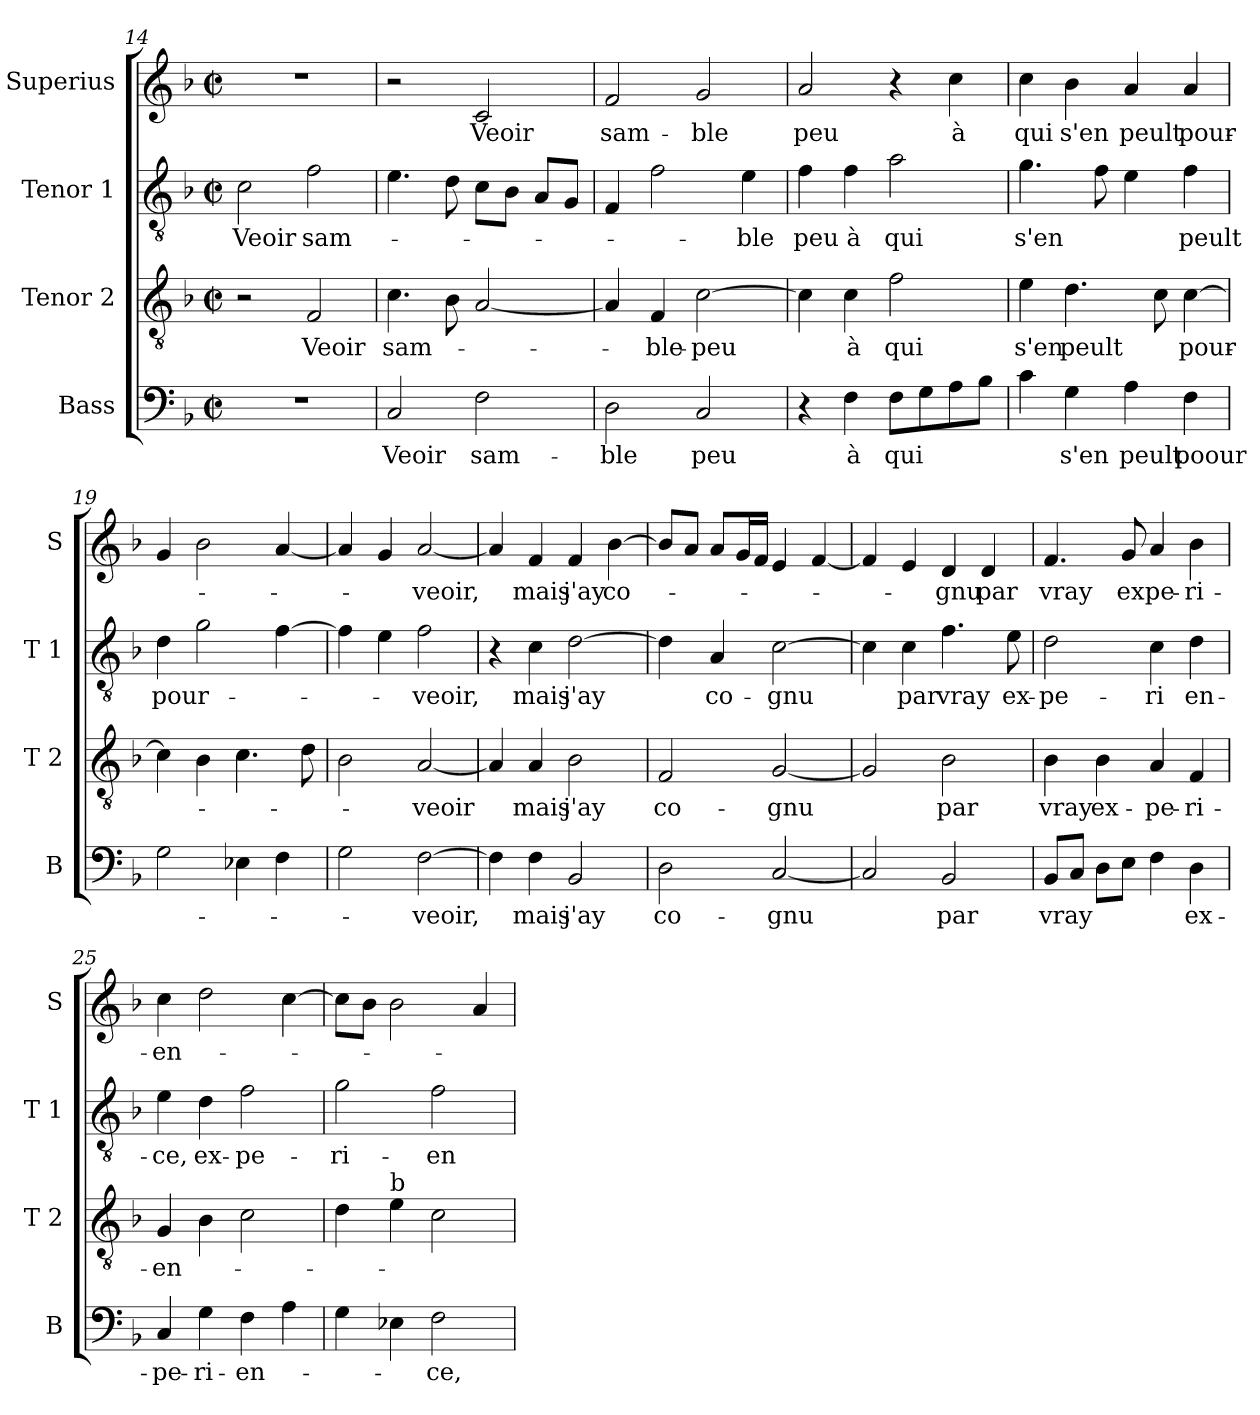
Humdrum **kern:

**kern	**text	**kern	**text	**kern	**text	**kern	**text
*part4	*part4	*part3	*part3	*part2	*part2	*part1	*part1
*staff4	*staff4	*staff3	*staff3	*staff2	*staff2	*staff1	*staff1
*I"Bass	*	*I"Tenor 2	*	*I"Tenor 1	*	*I"Superius	*
*I'B	*	*I'T 2	*	*I'T 1	*	*I'S	*
*clefF4	*	*clefGv2	*	*clefGv2	*	*clefG2	*
*k[b-]	*	*k[b-]	*	*k[b-]	*	*k[b-]	*
*F:	*	*F:	*	*F:	*	*F:	*
*M2/2	*	*M2/2	*	*M2/2	*	*M2/2	*
*met(c|)	*	*met(c|)	*	*met(c|)	*	*met(c|)	*
=14	=14	=14	=14	=14	=14	=14	=14
1r	.	2r	.	2c\	Veoir	1r	.
.	.	2F/	Veoir	2f\	sam-	.	.
=15	=15	=15	=15	=15	=15	=15	=15
2C/	Veoir	4.c\	sam-	4.e\	.	2r	.
.	.	8B-\	.	8d\	.	.	.
2F\	sam-	[2A/	.	8c\L	.	2c/	Veoir
.	.	.	.	8B-\J	.	.	.
.	.	.	.	8A/L	.	.	.
.	.	.	.	8G/J	.	.	.
!!LO:PB:g=z
=16	=16	=16	=16	=16	=16	=16	=16
2D\	-ble	4A/]	.	4F/	.	2f/	sam-
.	.	4F/	-ble-	2f\	.	.	.
2C/	peu	[2c\	-peu	.	.	2g/	-ble
.	.	.	.	4e\	-ble	.	.
=17	=17	=17	=17	=17	=17	=17	=17
4r	.	4c\]	.	4f\	peu	2a/	peu
4F\	à	4c\	à	4f\	à	.	.
8F\L	qui	2f\	qui	2a\	qui	4r	.
8G\	.	.	.	.	.	.	.
8A\	.	.	.	.	.	4cc\	à
8B-\J	.	.	.	.	.	.	.
=18	=18	=18	=18	=18	=18	=18	=18
4c\	.	4e\	s'en	4.g\	s'en	4cc\	qui
4G\	s'en	4.d\	peult	.	.	4b-\	s'en
.	.	.	.	8f\	.	.	.
4A\	peult	.	.	4e\	.	4a/	peult
.	.	8c\	.	.	.	.	.
4F\	poour-	[4c\	pour-	4f\	peult	4a/	pour-
=19	=19	=19	=19	=19	=19	=19	=19
2G\	.	4c\]	.	4d\	pour-	4g/	.
.	.	4B-\	.	2g\	.	2b-\	.
4E-X\	.	4.c\	.	.	.	.	.
4F\	.	.	.	[4f\	.	[4a/	.
.	.	8d\	.	.	.	.	.
=20	=20	=20	=20	=20	=20	=20	=20
2G\	.	2B-\	.	4f\]	.	4a/]	.
.	.	.	.	4e\	.	4g/	.
[2F\	-veoir,	[2A/	-veoir	2f\	-veoir,	[2a/	-veoir,
=21	=21	=21	=21	=21	=21	=21	=21
4F\]	.	4A/]	.	4r	.	4a/]	.
4F\	mais	4A/	mais	4c\	mais	4f/	mais
2BB-/	j'ay	2B-\	j'ay	[2d\	j'ay	4f/	j'ay
.	.	.	.	.	.	[4b-\	co-
!!LO:LB:g=z
=22	=22	=22	=22	=22	=22	=22	=22
2D\	co-	2F/	co-	4d\]	.	8b-/L]	.
.	.	.	.	.	.	8a/J	.
.	.	.	.	4A/	co-	8a/L	.
.	.	.	.	.	.	16g/L	.
.	.	.	.	.	.	16f/JJ	.
[2C/	-gnu	[2G/	-gnu	[2c\	-gnu	4e/	.
.	.	.	.	.	.	[4f/	.
=23	=23	=23	=23	=23	=23	=23	=23
2C/]	.	2G/]	.	4c\]	.	4f/]	.
.	.	.	.	4c\	par	4e/	.
2BB-/	par	2B-\	par	4.f\	vray	4d/	-gnu
.	.	.	.	.	.	4d/	par
.	.	.	.	8e\	ex-	.	.
=24	=24	=24	=24	=24	=24	=24	=24
8BB-/L	vray	4B-\	vray	2d\	-pe-	4.f/	vray
8C/J	.	.	.	.	.	.	.
8D\L	.	4B-\	ex-	.	.	.	.
8E\J	.	.	.	.	.	8g/	ex
4F\	.	4A/	-pe-	4c\	-ri	4a/	pe-
4D\	ex-	4F/	-ri-	4d\	en-	4b-\	-ri-
=25	=25	=25	=25	=25	=25	=25	=25
4C/	-pe-	4G/	-en-	4e\	-ce,	4cc\	-en-
4G\	-ri-	4B-\	.	4d\	ex-	2dd\	.
4F\	-en-	2c\	.	2f\	-pe-	.	.
4A\	.	.	.	.	.	[4cc\	.
=26	=26	=26	=26	=26	=26	=26	=26
4G\	.	4d\	.	2g\	-ri-	8cc\L]	.
.	.	.	.	.	.	8b-\J	.
!	!	!LO:TX:a:t=b	!	!	!	!	!
4E-X\	.	4e\	.	.	.	2b-\	.
2F\	-ce,	2c\	.	2f\	-en-	.	.
.	.	.	.	.	.	4a/	.
=	=	=	=	=	=	=	=
*-	*-	*-	*-	*-	*-	*-	*-
